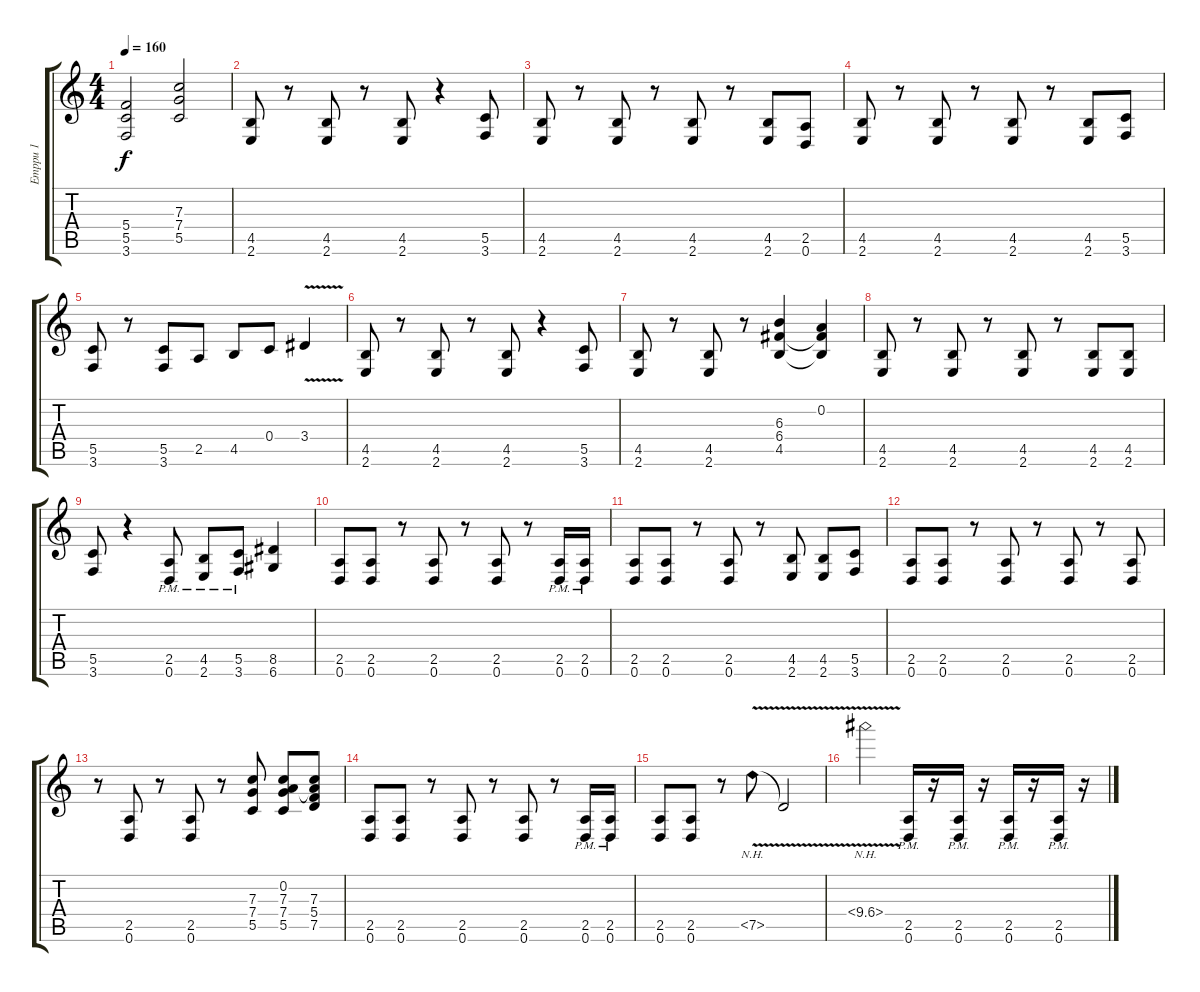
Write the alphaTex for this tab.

\track ("Emppu 1" "Emppu 1") {instrument distortionguitar}
\staff {score tabs}
\tuning (D4 A3 F3 C3 G2 D2) {hide}
\ts (4 4)
\tempo 160
\clef g2
\ks c
(5.4 5.5 3.6).2{dy f} (7.3 7.4 5.5).2 |
(4.5 2.6).8 r.8 (4.5 2.6).8 r.8 (4.5 2.6).8 r.4 (5.5 3.6).8 |
(4.5 2.6).8 r.8 (4.5 2.6).8 r.8 (4.5 2.6).8 r.8 (4.5 2.6).8 (2.5 0.6).8 |
(4.5 2.6).8 r.8 (4.5 2.6).8 r.8 (4.5 2.6).8 r.8 (4.5 2.6).8 (5.5 3.6).8 |
(5.5 3.6).8 r.8 (5.5 3.6).8 2.5.8 4.5.8 0.4.8 3.4{v}.4 |
(4.5 2.6).8 r.8 (4.5 2.6).8 r.8 (4.5 2.6).8 r.4 (5.5 3.6).8 |
(4.5 2.6).8 r.8 (4.5 2.6).8 r.8 (6.3 6.4 4.5).4 (0.2 6.4{t} 4.5{t}).4 |
(4.5 2.6).8 r.8 (4.5 2.6).8 r.8 (4.5 2.6).8 r.8 (4.5 2.6).8 (4.5 2.6).8 |
(5.5 3.6).8 r.4 (2.5{pm} 0.6{pm}).8 (4.5{pm} 2.6{pm}).8 (5.5 3.6{pm}).8 (8.5 6.6).4 |
(2.5 0.6).8 (2.5 0.6).8 r.8 (2.5 0.6).8 r.8 (2.5 0.6).8 r.8 (2.5{pm} 0.6{pm}).16 (2.5{pm} 0.6{pm}).16 |
(2.5 0.6).8 (2.5 0.6).8 r.8 (2.5 0.6).8 r.8 (4.5 2.6).8 (4.5 2.6).8 (5.5 3.6).8 |
(2.5 0.6).8 (2.5 0.6).8 r.8 (2.5 0.6).8 r.8 (2.5 0.6).8 r.8 (2.5 0.6).8 |
r.8 (2.5 0.6).8 r.8 (2.5 0.6).8 r.8 (7.3 7.4 5.5).8 (0.2 7.3 7.4 5.5).8 (0.2{t} 7.3 5.4 7.5).8 |
(2.5 0.6).8 (2.5 0.6).8 r.8 (2.5 0.6).8 r.8 (2.5 0.6).8 r.8 (2.5 0.6{pm}).16 (2.5 0.6{pm}).16 |
(2.5 0.6).8 (2.5 0.6).8 r.8 7.5{nh v}.8 7.5{t}.2 |
10.4{nh v}.2 (2.5 0.6{pm}).16 r.16 (2.5 0.6{pm}).16 r.16 (2.5 0.6{pm}).16 r.16 (2.5 0.6{pm}).16 r.16
